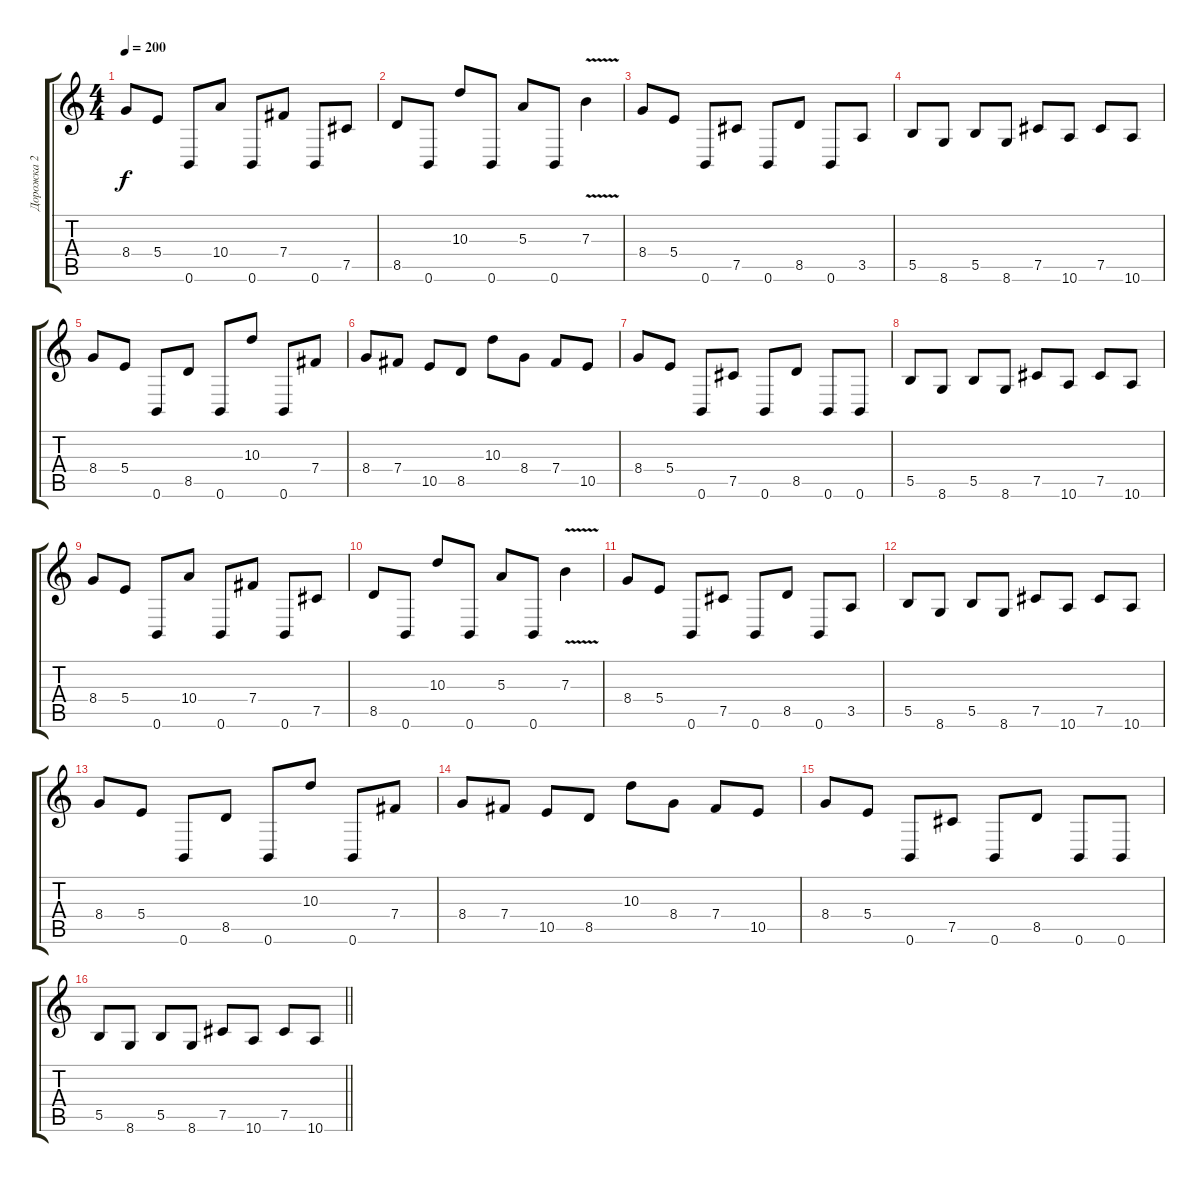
\track ("Дорожка 2" "Дорожка 2") {instrument distortionguitar}
\staff {score tabs}
\tuning (Db4 Ab3 E3 B2 Gb2 B1) {hide}
\ts (4 4)
\tempo 200
\clef g2
\ks c
8.4.8{dy f} 5.4.8 0.6.8 10.4.8 0.6.8 7.4.8 0.6.8 7.5.8 |
8.5.8 0.6.8 10.3.8 0.6.8 5.3.8 0.6.8 7.3{v}.4 |
8.4.8 5.4.8 0.6.8 7.5.8 0.6.8 8.5.8 0.6.8 3.5.8 |
5.5.8 8.6.8 5.5.8 8.6.8 7.5.8 10.6.8 7.5.8 10.6.8 |
8.4.8 5.4.8 0.6.8 8.5.8 0.6.8 10.3.8 0.6.8 7.4.8 |
8.4.8 7.4.8 10.5.8 8.5.8 10.3.8 8.4.8 7.4.8 10.5.8 |
8.4.8 5.4.8 0.6.8 7.5.8 0.6.8 8.5.8 0.6.8 0.6.8 |
5.5.8 8.6.8 5.5.8 8.6.8 7.5.8 10.6.8 7.5.8 10.6.8 |
8.4.8 5.4.8 0.6.8 10.4.8 0.6.8 7.4.8 0.6.8 7.5.8 |
8.5.8 0.6.8 10.3.8 0.6.8 5.3.8 0.6.8 7.3{v}.4 |
8.4.8 5.4.8 0.6.8 7.5.8 0.6.8 8.5.8 0.6.8 3.5.8 |
5.5.8 8.6.8 5.5.8 8.6.8 7.5.8 10.6.8 7.5.8 10.6.8 |
8.4.8 5.4.8 0.6.8 8.5.8 0.6.8 10.3.8 0.6.8 7.4.8 |
8.4.8 7.4.8 10.5.8 8.5.8 10.3.8 8.4.8 7.4.8 10.5.8 |
8.4.8 5.4.8 0.6.8 7.5.8 0.6.8 8.5.8 0.6.8 0.6.8 |
\barLineRight lightlight
5.5.8 8.6.8 5.5.8 8.6.8 7.5.8 10.6.8 7.5.8 10.6.8
